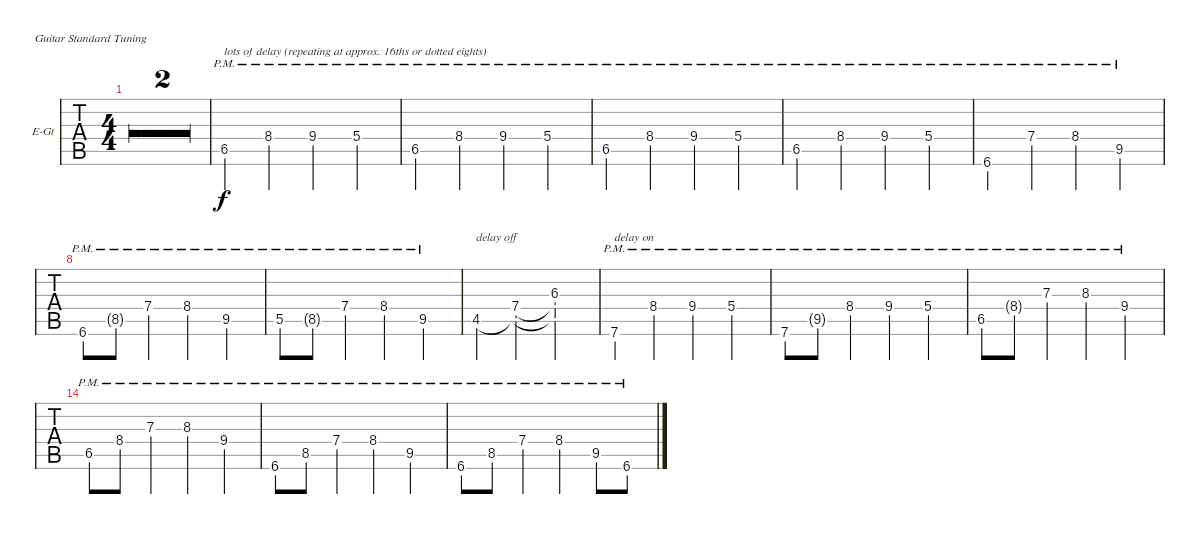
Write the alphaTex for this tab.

\defaultSystemsLayout 4
\bracketExtendMode groupsimilarinstruments
\firstSystemTrackNameOrientation horizontal
\otherSystemsTrackNameOrientation horizontal
\defaultBarNumberDisplay FirstOfSystem
\track ("Lead" "E-Gt") {multiBarRest instrument distortionguitar}
\staff {tabs}
\tuning (E4 B3 G3 D3 A2 E2)
\ts (4 4)
\tempo 136
\clef g2
\ks c
r.1{dy f} |
r.1 |
6.5{pm}.4{txt "lots of delay (repeating at approx. 16ths or dotted eights)"} 8.4{pm}.4 9.4{pm}.4 5.4{pm}.4 |
6.5{pm}.4 8.4{pm}.4 9.4{pm}.4 5.4{pm}.4 |
6.5{pm}.4 8.4{pm}.4 9.4{pm}.4 5.4{pm}.4 |
6.5{pm}.4 8.4{pm}.4 9.4{pm}.4 5.4{pm}.4 |
6.6{pm}.4 7.4{pm}.4 8.4{pm}.4 9.5{pm}.4 |
6.6{pm}.8 8.5{g pm}.8 7.4{pm}.4 8.4{pm}.4 9.5{pm}.4 |
5.5{pm}.8 8.5{g pm}.8 7.4{pm}.4 8.4{pm}.4 9.5{pm}.4 |
4.5.4{txt "delay off"} (7.4 4.5{t}).4 (6.3 7.4{t} 4.5{t}).2 |
7.6{pm}.4{txt "delay on"} 8.4{pm}.4 9.4{pm}.4 5.4{pm}.4 |
7.6{pm}.8 9.5{g pm}.8 8.4{pm}.4 9.4{pm}.4 5.4{pm}.4 |
6.5{pm}.8 8.4{g pm}.8 7.3{pm}.4 8.3{pm}.4 9.4{pm}.4 |
6.5{pm}.8 8.4{pm}.8 7.3{pm}.4 8.3{pm}.4 9.4{pm}.4 |
6.6{pm}.8 8.5{pm}.8 7.4{pm}.4 8.4{pm}.4 9.5{pm}.4 |
6.6{pm}.8 8.5{pm}.8 7.4{pm}.4 8.4{pm}.4 9.5{pm}.8 6.6{pm}.8
